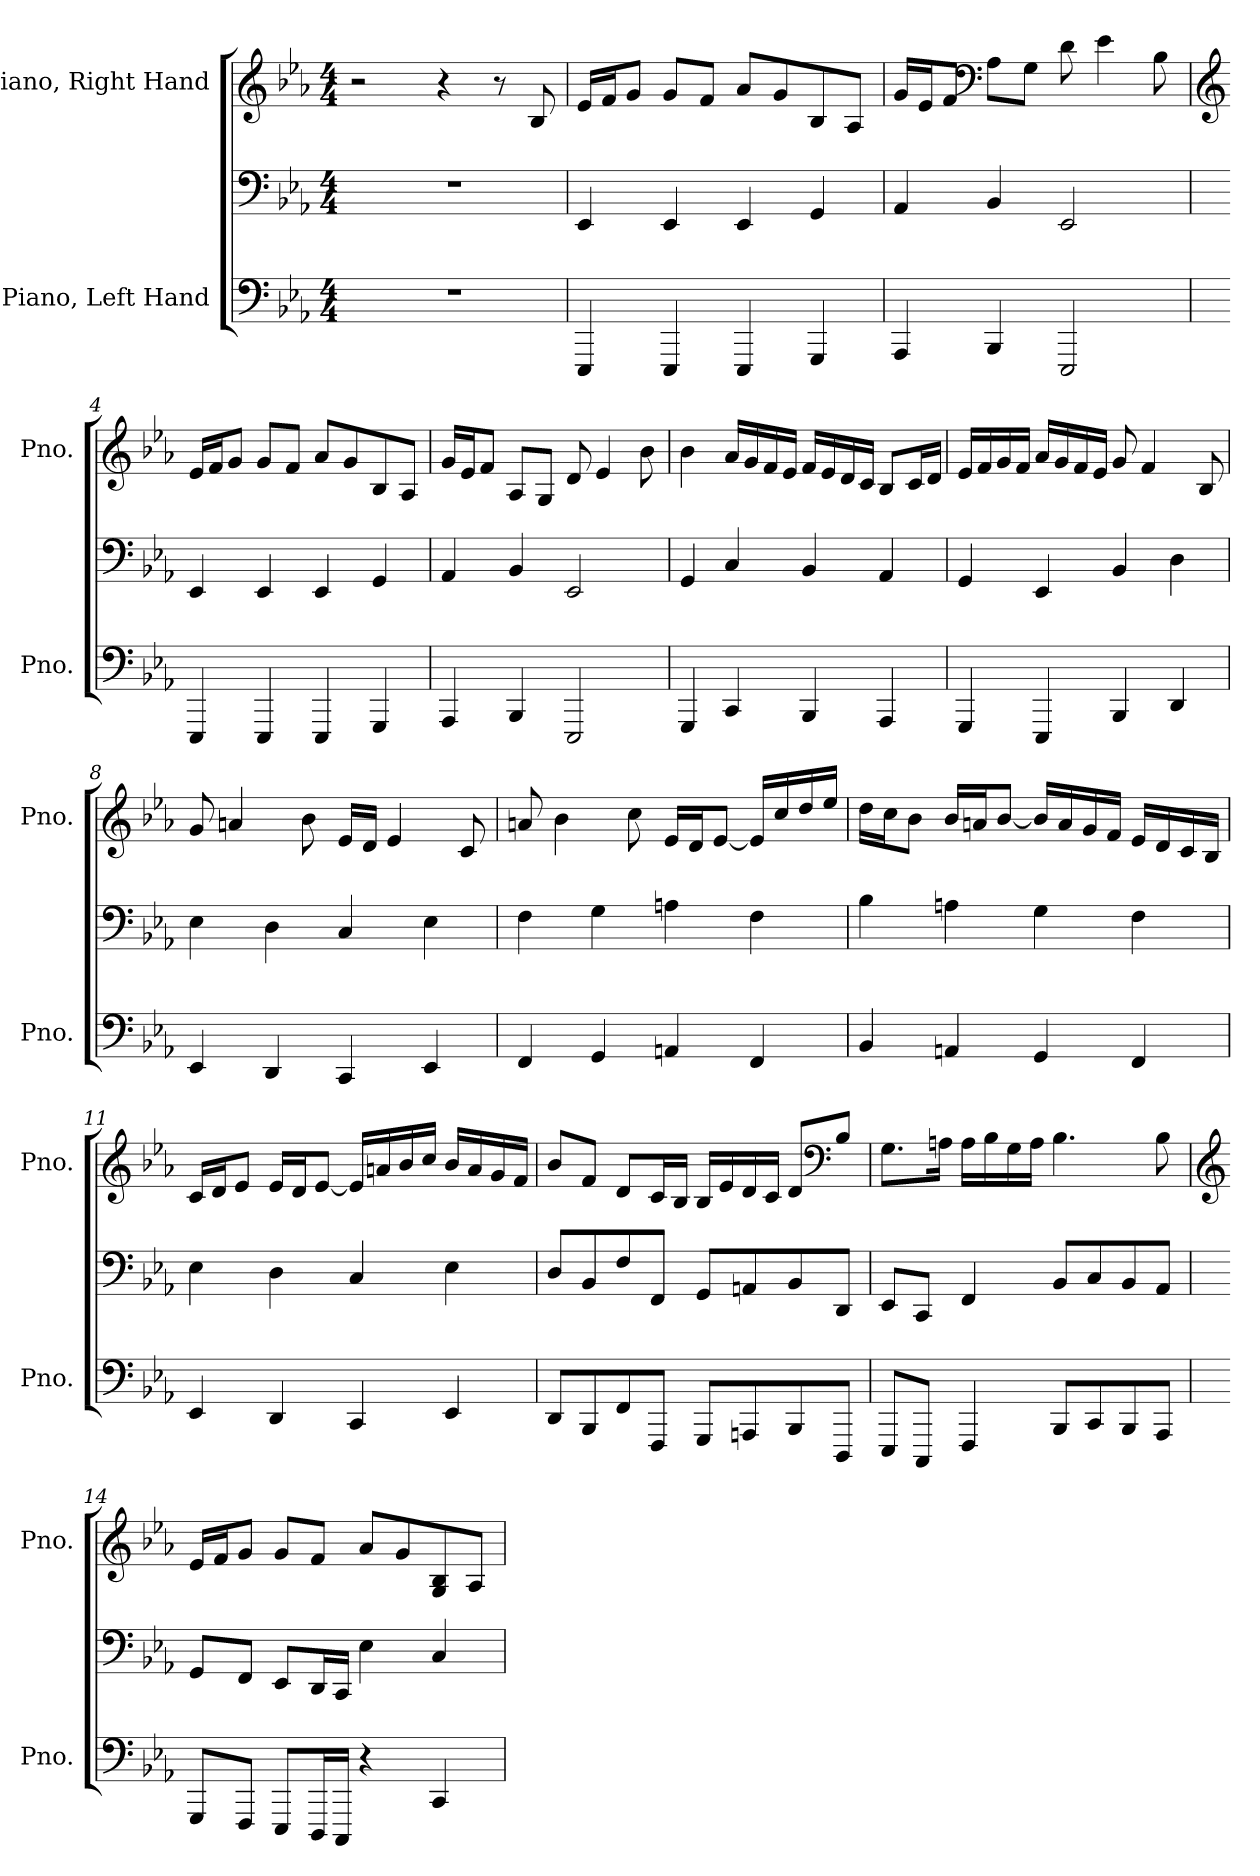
**kern	**kern	**kern
*part2	*part2	*part1
*staff3	*staff2	*staff1
*I"Piano, Left Hand	*	*I"Piano, Right Hand
*I'Pno.	*	*I'Pno.
*clefF4	*clefF4	*clefG2
*k[b-e-a-]	*k[b-e-a-]	*k[b-e-a-]
*M4/4	*M4/4	*M4/4
*MM50	*MM50	*MM50
=1	=1	=1
1r	1r	2r
.	.	4r
.	.	8r
.	.	8B-/
=2	=2	=2
4EEE-/	4EE-/	16e-/LL
.	.	16f/J
.	.	8g/J
4EEE-/	4EE-/	8g/L
.	.	8f/J
4EEE-/	4EE-/	8a-/L
.	.	8g/
4GGG/	4GG/	8B-/
.	.	8A-/J
=3	=3	=3
4AAA-/	4AA-/	16g/LL
.	.	16e-/J
.	.	8f/J
*	*	*clefF4
4BBB-/	4BB-/	8A-\L
.	.	8G\J
2EEE-/	2EE-/	8d\
.	.	4e-\
.	.	8B-\
!!LO:LB:g=z
=4	=4	=4
*	*	*clefG2
4EEE-/	4EE-/	16e-/LL
.	.	16f/J
.	.	8g/J
4EEE-/	4EE-/	8g/L
.	.	8f/J
4EEE-/	4EE-/	8a-/L
.	.	8g/
4GGG/	4GG/	8B-/
.	.	8A-/J
=5	=5	=5
4AAA-/	4AA-/	16g/LL
.	.	16e-/J
.	.	8f/J
4BBB-/	4BB-/	8A-/L
.	.	8G/J
2EEE-/	2EE-/	8d/
.	.	4e-/
.	.	8b-\
=6	=6	=6
4GGG/	4GG/	4b-\
4CC/	4C/	16a-/LL
.	.	16g/
.	.	16f/
.	.	16e-/JJ
4BBB-/	4BB-/	16f/LL
.	.	16e-/
.	.	16d/
.	.	16c/JJ
4AAA-/	4AA-/	8B-/L
.	.	16c/L
.	.	16d/JJ
!!LO:LB:g=z
=7	=7	=7
4GGG/	4GG/	16e-/LL
.	.	16f/
.	.	16g/
.	.	16f/JJ
4EEE-/	4EE-/	16a-/LL
.	.	16g/
.	.	16f/
.	.	16e-/JJ
4BBB-/	4BB-/	8g/
.	.	4f/
4DD/	4D\	.
.	.	8B-/
=8	=8	=8
4EE-/	4E-\	8g/
.	.	4an/
4DD/	4D\	.
.	.	8b-\
4CC/	4C/	16e-/LL
.	.	16d/JJ
.	.	4e-/
4EE-/	4E-\	.
.	.	8c/
=9	=9	=9
4FF/	4F\	8an/
.	.	4b-\
4GG/	4G\	.
.	.	8cc\
4AAn/	4An\	16e-/LL
.	.	16d/J
.	.	[8e-/J
4FF/	4F\	16e-/LL]
.	.	16cc/
.	.	16dd/
.	.	16ee-/JJ
!!LO:LB:g=z
=10	=10	=10
4BB-/	4B-\	16dd\LL
.	.	16cc\J
.	.	8b-\J
4AAn/	4An\	16b-/LL
.	.	16an/J
.	.	[8b-/J
4GG/	4G\	16b-/LL]
.	.	16a/
.	.	16g/
.	.	16f/JJ
4FF/	4F\	16e-/LL
.	.	16d/
.	.	16c/
.	.	16B-/JJ
=11	=11	=11
4EE-/	4E-\	16c/LL
.	.	16d/J
.	.	8e-/J
4DD/	4D\	16e-/LL
.	.	16d/J
.	.	[8e-/J
4CC/	4C/	16e-/LL]
.	.	16an/
.	.	16b-/
.	.	16cc/JJ
4EE-/	4E-\	16b-/LL
.	.	16a/
.	.	16g/
.	.	16f/JJ
!!LO:PB:g=z
=12	=12	=12
8DD/L	8D/L	8b-/L
8BBB-/	8BB-/	8f/J
8FF/	8F/	8d/L
8FFF/J	8FF/J	16c/L
.	.	16B-/JJ
8GGG/L	8GG/L	16B-/LL
.	.	16e-/
8AAAn/	8AAn/	16d/
.	.	16c/JJ
8BBB-/	8BB-/	8d/L
*	*	*clefF4
8DDD/J	8DD/J	8B-/J
=13	=13	=13
8EEE-/L	8EE-/L	8.G\L
8CCC/J	8CC/J	.
.	.	16An\Jk
4FFF/	4FF/	16A\LL
.	.	16B-\
.	.	16G\
.	.	16A\JJ
8BBB-/L	8BB-/L	4.B-\
8CC/	8C/	.
8BBB-/	8BB-/	.
8AAA-/J	8AA-/J	8B-\
=14	=14	=14
*	*	*clefG2
8GGG/L	8GG/L	16e-/LL
.	.	16f/J
8FFF/J	8FF/J	8g/J
8EEE-/L	8EE-/L	8g/L
16DDD/L	16DD/L	8f/J
16CCC/JJ	16CC/JJ	.
4r	4E-\	8a-/L
.	.	8g/
4CC/	4C/	8G/ 8B-/
.	.	8A-/J
=	=	=
*-	*-	*-
